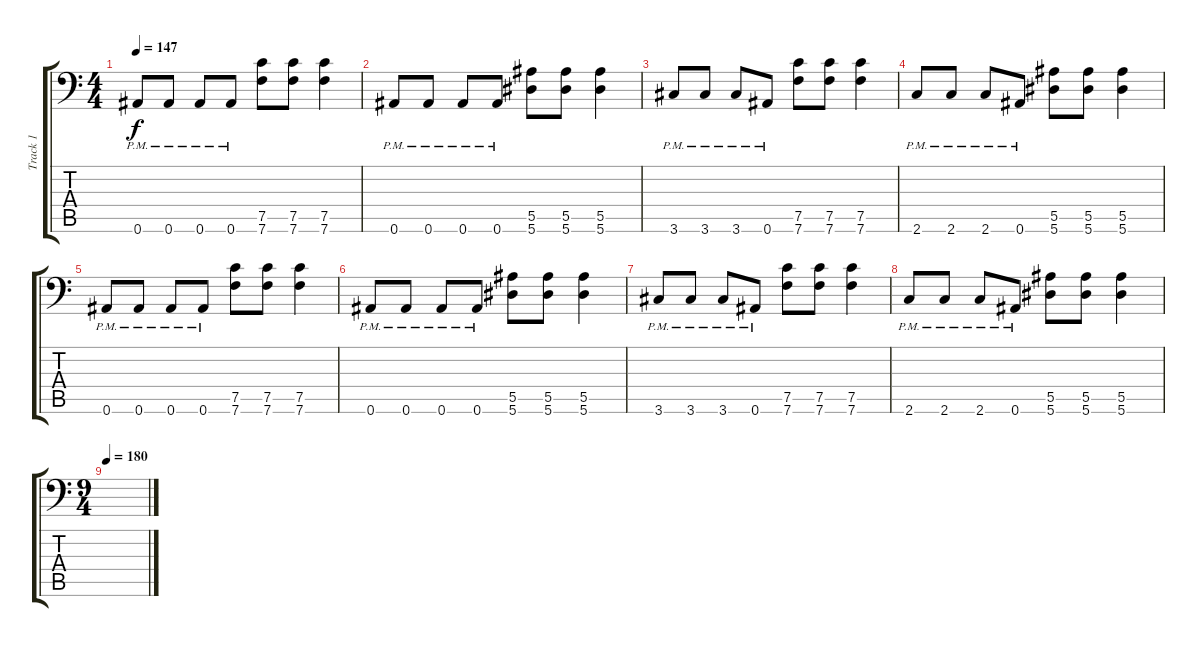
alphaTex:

\track ("Track 1" "Track 1") {instrument distortionguitar}
\staff {score tabs}
\tuning (C4 G3 Eb3 Bb2 F2 Bb1) {hide}
\ts (4 4)
\tempo 147
\clef f4
\ks c
0.6{pm}.8{dy f} 0.6{pm}.8 0.6{pm}.8 0.6{pm}.8 (7.5 7.6).8 (7.5 7.6).8 (7.5 7.6).4 |
0.6{pm}.8 0.6{pm}.8 0.6{pm}.8 0.6{pm}.8 (5.5 5.6).8 (5.5 5.6).8 (5.5 5.6).4 |
3.6{pm}.8 3.6{pm}.8 3.6{pm}.8 0.6{pm}.8 (7.5 7.6).8 (7.5 7.6).8 (7.5 7.6).4 |
2.6{pm}.8 2.6{pm}.8 2.6{pm}.8 0.6{pm}.8 (5.5 5.6).8 (5.5 5.6).8 (5.5 5.6).4 |
0.6{pm}.8 0.6{pm}.8 0.6{pm}.8 0.6{pm}.8 (7.5 7.6).8 (7.5 7.6).8 (7.5 7.6).4 |
0.6{pm}.8 0.6{pm}.8 0.6{pm}.8 0.6{pm}.8 (5.5 5.6).8 (5.5 5.6).8 (5.5 5.6).4 |
3.6{pm}.8 3.6{pm}.8 3.6{pm}.8 0.6{pm}.8 (7.5 7.6).8 (7.5 7.6).8 (7.5 7.6).4 |
2.6{pm}.8 2.6{pm}.8 2.6{pm}.8 0.6{pm}.8 (5.5 5.6).8 (5.5 5.6).8 (5.5 5.6).4 |
\ts (9 4)
\tempo 180
